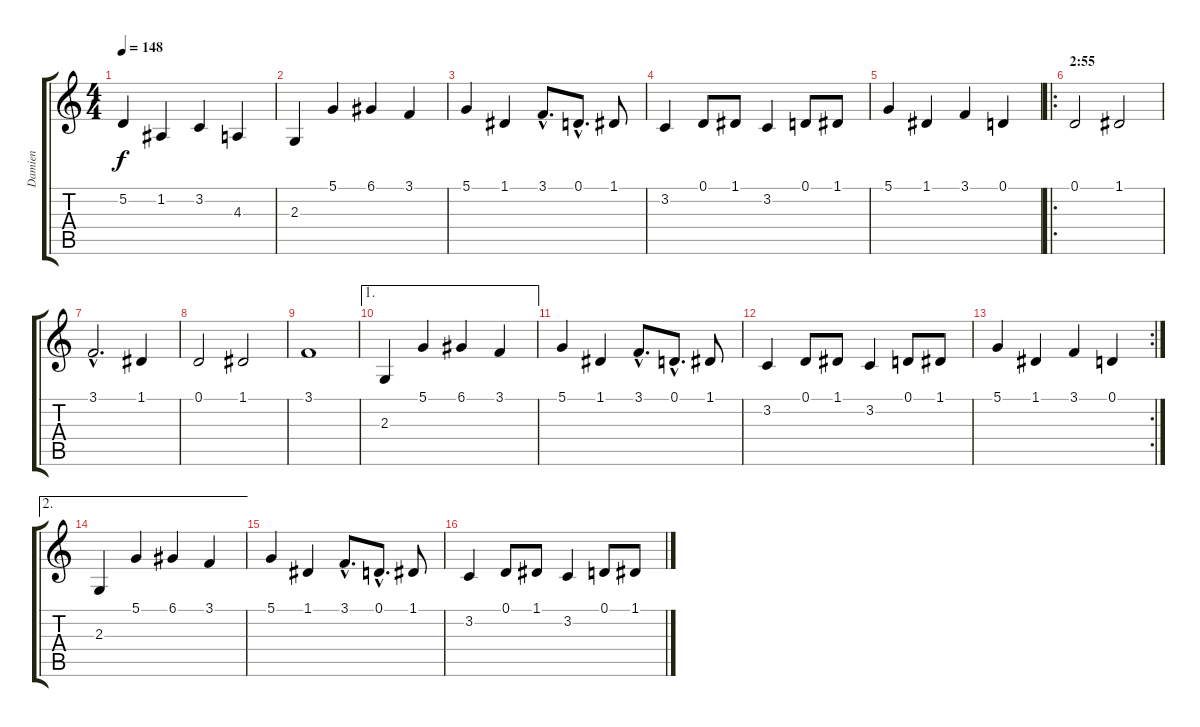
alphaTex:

\track ("Damien" "Damien") {instrument choiraahs}
\staff {score tabs}
\tuning (D4 A3 F3 C3 G2 D2) {hide}
\ts (4 4)
\tempo 148
\clef g2
\ks c
5.2.4{dy f} 1.2.4 3.2.4 4.3.4 |
2.3.4 5.1.4 6.1.4 3.1.4 |
5.1.4 1.1.4 3.1{hac}.8{d} 0.1{hac}.8{d} 1.1.8 |
3.2.4 0.1.8 1.1.8 3.2.4 0.1.8 1.1.8 |
5.1.4 1.1.4 3.1.4 0.1.4 |
\ro
\section ("" "2:55")
0.1.2 1.1.2 |
3.1{hac}.2{d} 1.1.4 |
0.1.2 1.1.2 |
3.1.1 |
\ae 1
2.3.4 5.1.4 6.1.4 3.1.4 |
5.1.4 1.1.4 3.1{hac}.8{d} 0.1{hac}.8{d} 1.1.8 |
3.2.4 0.1.8 1.1.8 3.2.4 0.1.8 1.1.8 |
\rc 2
5.1.4 1.1.4 3.1.4 0.1.4 |
\ae 2
2.3.4 5.1.4 6.1.4 3.1.4 |
5.1.4 1.1.4 3.1{hac}.8{d} 0.1{hac}.8{d} 1.1.8 |
3.2.4 0.1.8 1.1.8 3.2.4 0.1.8 1.1.8
